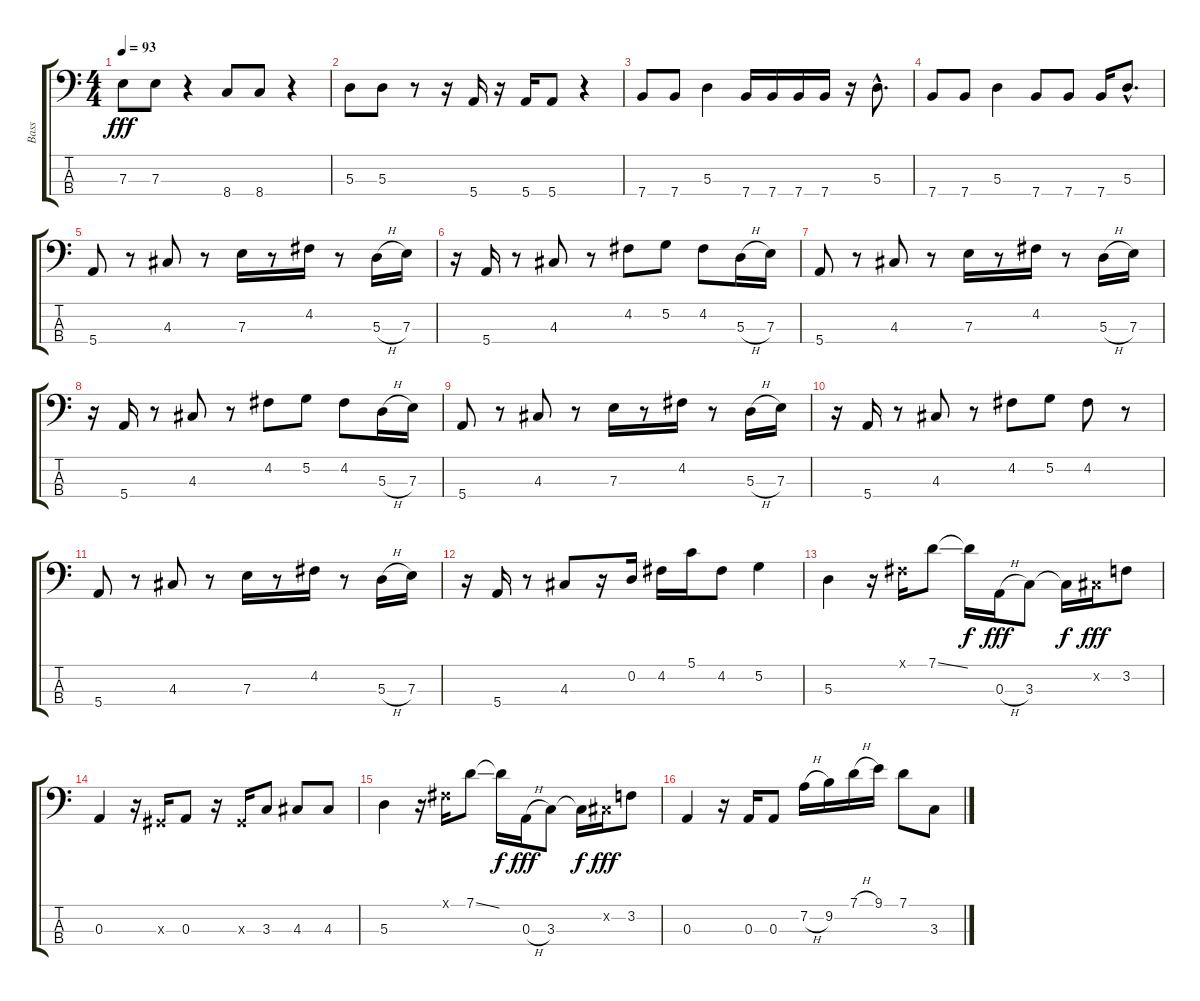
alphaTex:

\track ("Bass" "Bass") {instrument electricbassfinger}
\staff {score tabs}
\tuning (G2 D2 A1 E1) {hide}
\ts (4 4)
\tempo 93
\clef f4
\ks c
7.3.8{dy fff} 7.3.8 r.4 8.4.8 8.4.8 r.4 |
5.3.8 5.3.8 r.8 r.16 5.4.16 r.16 5.4.16 5.4.8 r.4 |
7.4.8 7.4.8 5.3.4 7.4.16 7.4.16 7.4.16 7.4.16 r.16 5.3{hac}.8{d} |
7.4.8 7.4.8 5.3.4 7.4.8 7.4.8 7.4.16 5.3{hac}.8{d} |
5.4.8 r.8 4.3.8 r.8 7.3.16 r.8 4.2.16 r.8 5.3{h}.16 7.3.16 |
r.16 5.4.16 r.8 4.3.8 r.8 4.2.8 5.2.8 4.2.8 5.3{h}.16 7.3.16 |
5.4.8 r.8 4.3.8 r.8 7.3.16 r.8 4.2.16 r.8 5.3{h}.16 7.3.16 |
r.16 5.4.16 r.8 4.3.8 r.8 4.2.8 5.2.8 4.2.8 5.3{h}.16 7.3.16 |
5.4.8 r.8 4.3.8 r.8 7.3.16 r.8 4.2.16 r.8 5.3{h}.16 7.3.16 |
r.16 5.4.16 r.8 4.3.8 r.8 4.2.8 5.2.8 4.2.8 r.8 |
5.4.8 r.8 4.3.8 r.8 7.3.16 r.8 4.2.16 r.8 5.3{h}.16 7.3.16 |
r.16 5.4.16 r.8 4.3.8 r.16 0.2.16 4.2.16 5.1.16 4.2.8 5.2.4 |
5.3.4 r.16 -1.1{x}.16 7.1{ss}.8 7.1{t}.16{dy f} 0.3{h}.16{dy fff} 3.3.8 3.3{t}.16{dy f} -1.2{x}.16{dy fff} 3.2.8 |
0.3.4 r.16 -1.3{x}.16 0.3.8 r.16 -1.3{x}.16 3.3.8 4.3.8 4.3.8 |
5.3.4 r.16 -1.1{x}.16 7.1{ss}.8 7.1{t}.16{dy f} 0.3{h}.16{dy fff} 3.3.8 3.3{t}.16{dy f} -1.2{x}.16{dy fff} 3.2.8 |
0.3.4 r.16 0.3.16 0.3.8 7.2{h}.16 9.2.16 7.1{h}.16 9.1.16 7.1.8 3.3.8
